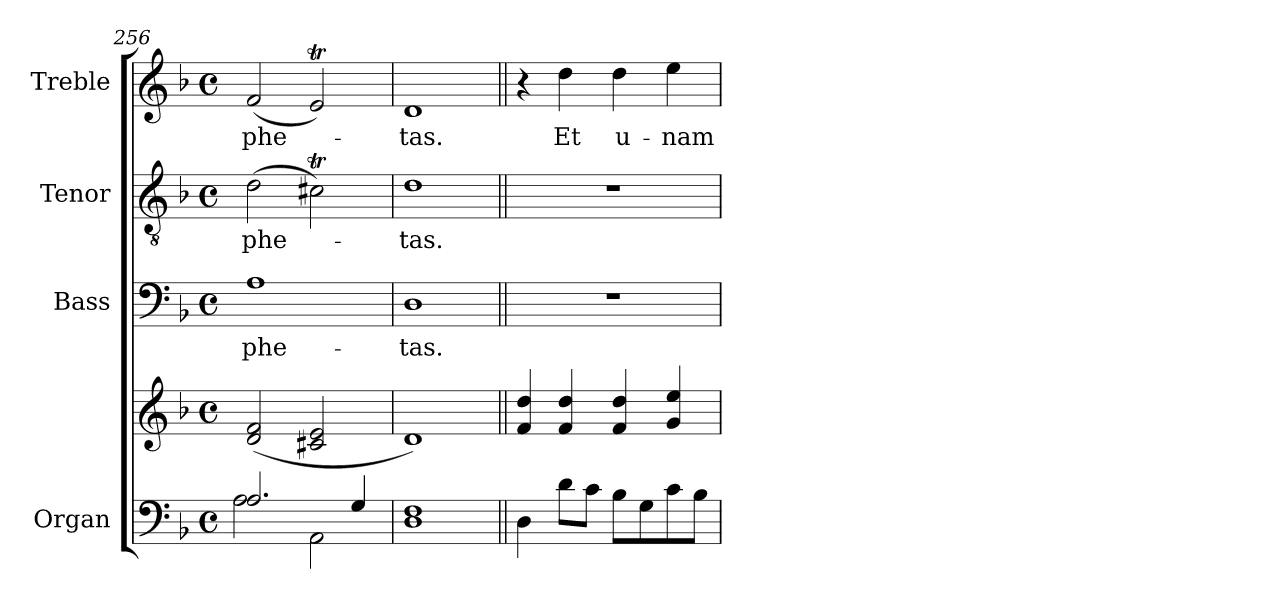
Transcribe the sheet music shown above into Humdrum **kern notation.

**kern	**kern	**kern	**text	**kern	**text	**kern	**text
*part4	*part4	*part3	*part3	*part2	*part2	*part1	*part1
*staff5	*staff4	*staff3	*staff3	*staff2	*staff2	*staff1	*staff1
*I"Organ	*	*I"Bass	*	*I"Tenor	*	*I"Treble	*
*I'Organ	*	*I'Bass	*	*I'Tenor	*	*I'Treble	*
*clefF4	*clefG2	*clefF4	*	*clefGv2	*	*clefG2	*
*k[b-]	*k[b-]	*k[b-]	*	*k[b-]	*	*k[b-]	*
*F:	*F:	*F:	*	*F:	*	*F:	*
*M4/4	*M4/4	*M4/4	*	*M4/4	*	*M4/4	*
*met(c)	*met(c)	*met(c)	*	*met(c)	*	*met(c)	*
=256	=256	=256	=256	=256	=256	=256	=256
*^	*	*	*	*	*	*	*
!	!	!	!	!LO:LY:b	!	!LO:LY:b	!	!LO:LY:b
2.A/	2A	(<2d 2f	1A	-phe-	(>2d	-phe-	(<2f	-phe-
.	2AA\	2c#X 2e	.	.	2c#Xt)	.	2et)	.
4G/	.	.	.	.	.	.	.	.
*v	*v	*	*	*	*	*	*	*
=257	=257	=257	=257	=257	=257	=257	=257
*	*^	*	*	*	*	*	*
!	!	!	!	!LO:LY:b	!	!LO:LY:b	!	!LO:LY:b
1D 1F	1d)	1ryy	1D	-tas.	1d	tas.	1d	tas.
=258||	=258||	=258||	=258||	=258||	=258||	=258||	=258||	=258||
4D	4f 4dd	1ryy	1r	.	1r	.	4r	.
!	!	!	!	!	!	!	!	!LO:LY:b
8dL	4f 4dd	.	.	.	.	.	4dd	Et
8cJ	.	.	.	.	.	.	.	.
!	!	!	!	!	!	!	!	!LO:LY:b
8B-L	4f 4dd	.	.	.	.	.	4dd	u-
8G	.	.	.	.	.	.	.	.
!	!	!	!	!	!	!	!	!LO:LY:b
8c	4g 4ee	.	.	.	.	.	4ee	-nam
8B-J	.	.	.	.	.	.	.	.
*	*v	*v	*	*	*	*	*	*
=	=	=	=	=	=	=	=
*-	*-	*-	*-	*-	*-	*-	*-
